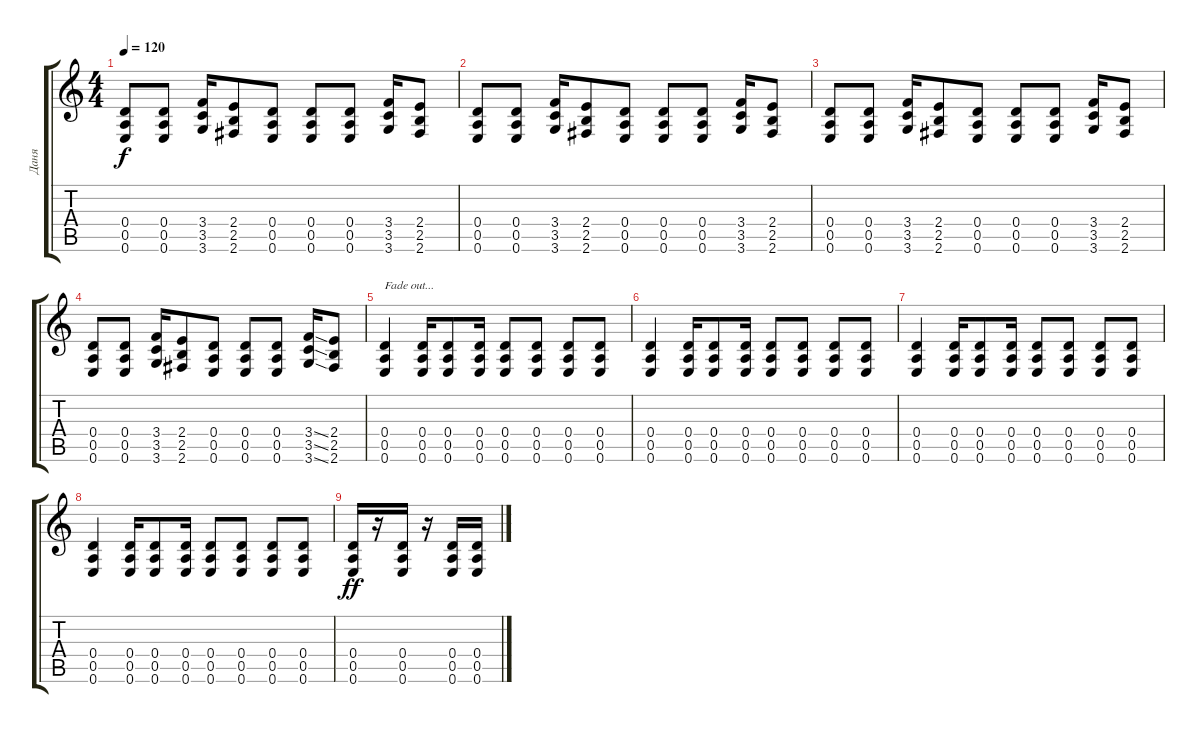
\track ("Даня" "Даня") {instrument overdrivenguitar}
\staff {score tabs}
\tuning (E4 B3 G3 D3 A2 E2) {hide}
\ts (4 4)
\tempo 120
\clef g2
\ks c
(0.4 0.5 0.6).8{dy f} (0.4 0.5 0.6).8 (3.4 3.5 3.6).16 (2.4 2.5 2.6).8 (0.4 0.5 0.6).8 (0.4 0.5 0.6).8 (0.4 0.5 0.6).8 (3.4 3.5 3.6).16 (2.4 2.5 2.6).8 |
(0.4 0.5 0.6).8 (0.4 0.5 0.6).8 (3.4 3.5 3.6).16 (2.4 2.5 2.6).8 (0.4 0.5 0.6).8 (0.4 0.5 0.6).8 (0.4 0.5 0.6).8 (3.4 3.5 3.6).16 (2.4 2.5 2.6).8 |
(0.4 0.5 0.6).8 (0.4 0.5 0.6).8 (3.4 3.5 3.6).16 (2.4 2.5 2.6).8 (0.4 0.5 0.6).8 (0.4 0.5 0.6).8 (0.4 0.5 0.6).8 (3.4 3.5 3.6).16 (2.4 2.5 2.6).8 |
(0.4 0.5 0.6).8 (0.4 0.5 0.6).8 (3.4 3.5 3.6).16 (2.4 2.5 2.6).8 (0.4 0.5 0.6).8 (0.4 0.5 0.6).8 (0.4 0.5 0.6).8 (3.4{ss} 3.5{ss} 3.6{ss}).16 (2.4 2.5 2.6).8 |
(0.4 0.5 0.6).4{txt "Fade out..."} (0.4 0.5 0.6).16 (0.4 0.5 0.6).8 (0.4 0.5 0.6).16 (0.4 0.5 0.6).8 (0.4 0.5 0.6).8 (0.4 0.5 0.6).8 (0.4 0.5 0.6).8 |
(0.4 0.5 0.6).4 (0.4 0.5 0.6).16 (0.4 0.5 0.6).8 (0.4 0.5 0.6).16 (0.4 0.5 0.6).8 (0.4 0.5 0.6).8 (0.4 0.5 0.6).8 (0.4 0.5 0.6).8 |
(0.4 0.5 0.6).4 (0.4 0.5 0.6).16 (0.4 0.5 0.6).8 (0.4 0.5 0.6).16 (0.4 0.5 0.6).8 (0.4 0.5 0.6).8 (0.4 0.5 0.6).8 (0.4 0.5 0.6).8 |
(0.4 0.5 0.6).4 (0.4 0.5 0.6).16 (0.4 0.5 0.6).8 (0.4 0.5 0.6).16 (0.4 0.5 0.6).8 (0.4 0.5 0.6).8 (0.4 0.5 0.6).8 (0.4 0.5 0.6).8 |
(0.4 0.5 0.6).16{dy ff volume 13} r.16 (0.4 0.5 0.6).16 r.16 (0.4 0.5 0.6).16 (0.4 0.5 0.6).16
